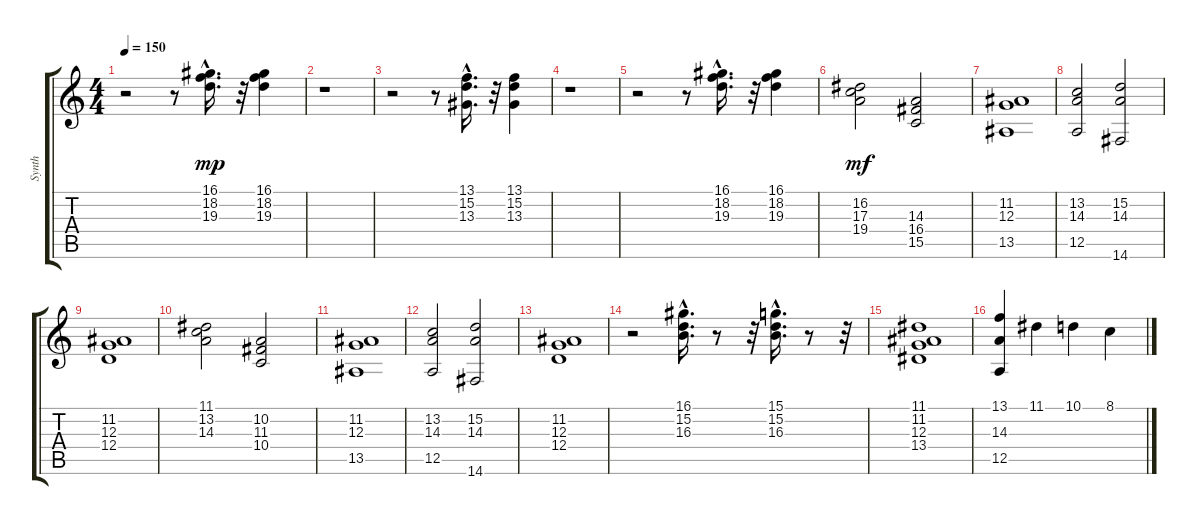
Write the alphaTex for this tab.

\track ("Synth" "Synth") {instrument stringensemble1}
\staff {score tabs}
\tuning (E4 B3 G3 D3 A2 E2) {hide}
\ts (4 4)
\tempo 150
\clef g2
\ks c
r.2{dy mp} r.8 (16.1{hac} 18.2{hac} 19.3{hac}).16{d} r.32 (16.1 18.2 19.3).4 |
r.1 |
r.2 r.8 (13.1{hac} 15.2{hac} 13.3{hac}).16{d} r.32 (13.1 15.2 13.3).4 |
r.1 |
r.2 r.8 (16.1{hac} 18.2{hac} 19.3{hac}).16{d} r.32 (16.1 18.2 19.3).4 |
(16.2 17.3 19.4).2{dy mf} (14.3 16.4 15.5).2 |
(11.2 12.3 13.5).1 |
(13.2 14.3 12.5).2 (15.2 14.3 14.6).2 |
(11.2 12.3 12.4).1 |
(11.1 13.2 14.3).2 (10.2 11.3 10.4).2 |
(11.2 12.3 13.5).1 |
(13.2 14.3 12.5).2 (15.2 14.3 14.6).2 |
(11.2 12.3 12.4).1 |
r.2 (16.1{hac} 15.2{hac} 16.3{hac}).16{d} r.8 r.32 (15.1{hac} 15.2{hac} 16.3{hac}).16{d} r.8 r.32 |
(11.1 11.2 12.3 13.4).1 |
(13.1 14.3 12.5).4 11.1.4 10.1.4 8.1.4
